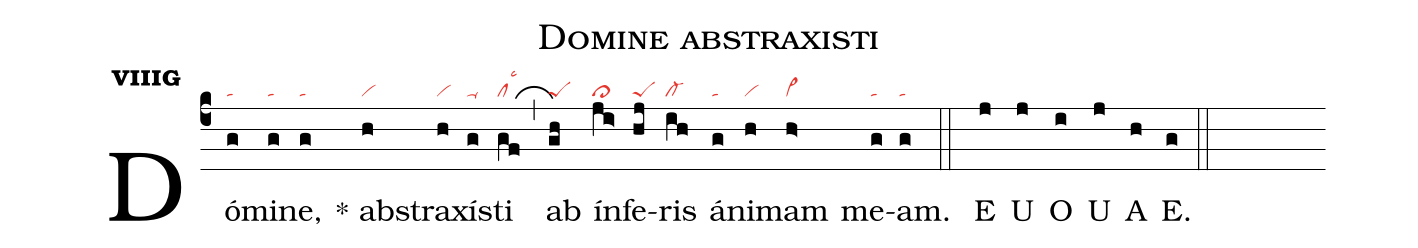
name:Domine abstraxisti;
office-part:an;
mode:8g;
nabc-lines:1;
%%
initial-style: 1;
name:Domine abstraxisti;
mode: 8;
office-part: Antiphona;
annotation: Ant.;
annotation: viii g;
nabc-lines:1;
%%
(c4) Dó(g|ta)mi(g|ta)ne,(g|ta) <sp>*</sp> ab(h|vi)stra(h|vi)xís(g|ta-)ti(gf|cllsc3) (,_) ab(gh|peS) ín(ji>|cl>)fe(hj|peS)ris(ih|cl-) á(g|ta)ni(h|vi)mam(h>|vi>) me(g|ta)am.(g|ta) (::)
<eu> E(j) U(j) O(i) U(j) A(h) E.(g) </eu> (::)
